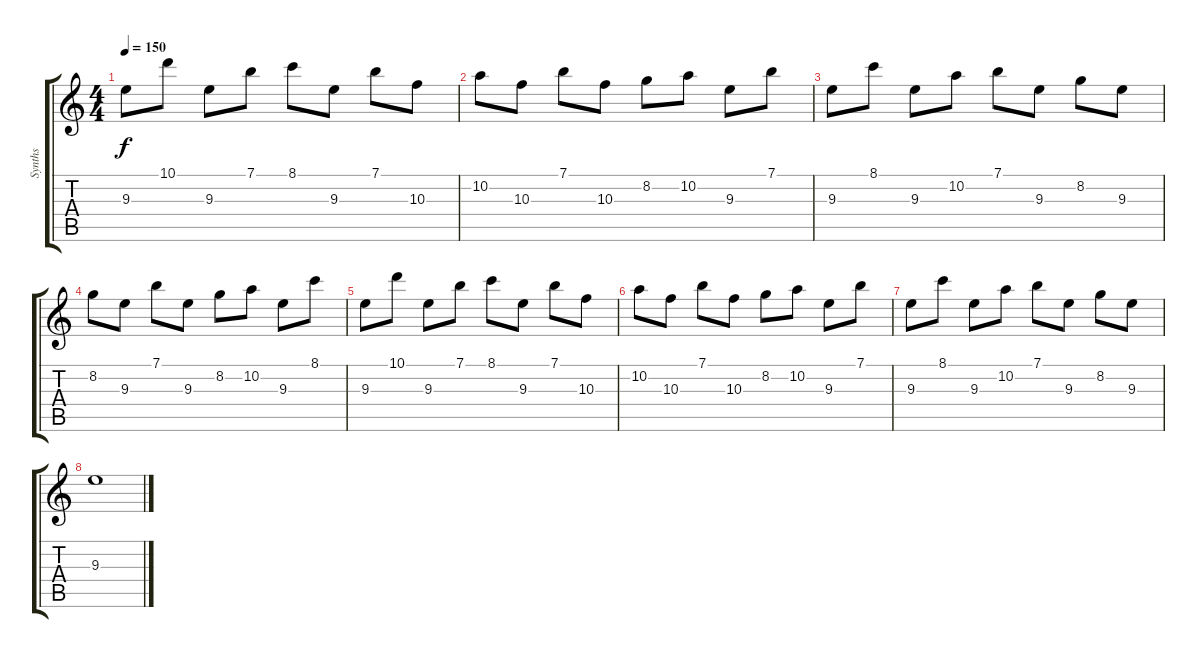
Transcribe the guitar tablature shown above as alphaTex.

\track ("Synths" "Synths") {instrument pad1newage}
\staff {score tabs}
\tuning (E5 B4 G4 D4 A3 E3) {hide}
\ts (4 4)
\tempo 150
\clef g2
\ks c
9.3.8{dy f} 10.1.8 9.3.8 7.1.8 8.1.8 9.3.8 7.1.8 10.3.8 |
10.2.8 10.3.8 7.1.8 10.3.8 8.2.8 10.2.8 9.3.8 7.1.8 |
9.3.8 8.1.8 9.3.8 10.2.8 7.1.8 9.3.8 8.2.8 9.3.8 |
8.2.8 9.3.8 7.1.8 9.3.8 8.2.8 10.2.8 9.3.8 8.1.8 |
9.3.8 10.1.8 9.3.8 7.1.8 8.1.8 9.3.8 7.1.8 10.3.8 |
10.2.8 10.3.8 7.1.8 10.3.8 8.2.8 10.2.8 9.3.8 7.1.8 |
9.3.8 8.1.8 9.3.8 10.2.8 7.1.8 9.3.8 8.2.8 9.3.8 |
9.3.1
